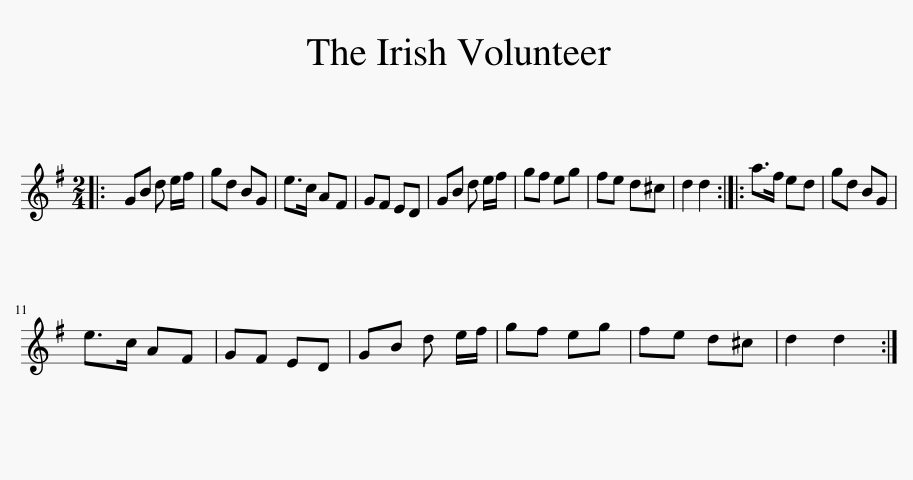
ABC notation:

X:1
L:1/8
M:2/4
I:linebreak $
K:G
V:1 treble
V:1
|: GB d e/f/ | gd BG | e>c AF | GF ED | GB d e/f/ | %5
 gf eg | fe d^c | d2 d2 :: a>f ed | gd BG |$ %10
 e>c AF | GF ED | GB d e/f/ | gf eg | fe d^c | %15
 d2 d2 :| %16
